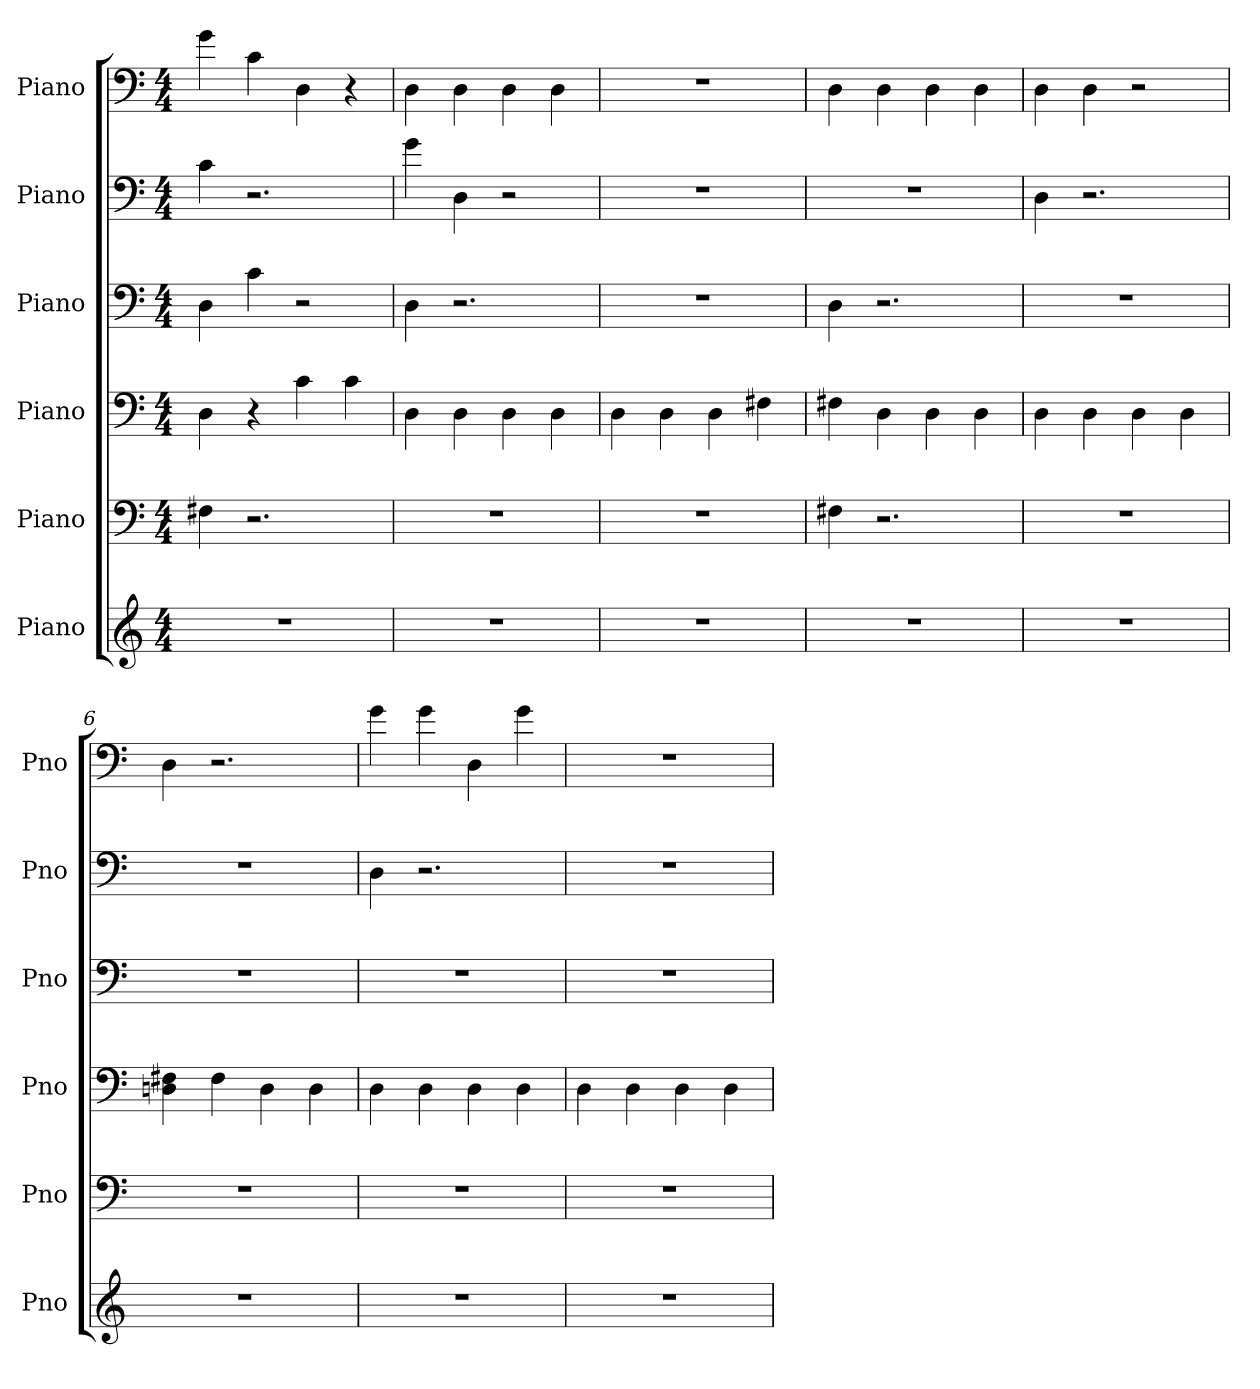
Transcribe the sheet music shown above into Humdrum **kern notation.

**kern	**kern	**kern	**kern	**kern	**kern
*part6	*part5	*part4	*part3	*part2	*part1
*staff6	*staff5	*staff4	*staff3	*staff2	*staff1
*I"Piano	*I"Piano	*I"Piano	*I"Piano	*I"Piano	*I"Piano
*I'Pno	*I'Pno	*I'Pno	*I'Pno	*I'Pno	*I'Pno
*clefG2	*clefF4	*clefF4	*clefF4	*clefF4	*clefF4
*k[]	*k[]	*k[]	*k[]	*k[]	*k[]
*M4/4	*M4/4	*M4/4	*M4/4	*M4/4	*M4/4
=1	=1	=1	=1	=1	=1
1r	4F#X\	4D\	4D\	4c\	4g\
.	2.r	4r	4c\	2.r	4c\
.	.	4c\	2r	.	4D\
.	.	4c\	.	.	4r
=2	=2	=2	=2	=2	=2
1r	1r	4D\	4D\	4g\	4D\
.	.	4D\	2.r	4D\	4D\
.	.	4D\	.	2r	4D\
.	.	4D\	.	.	4D\
=3	=3	=3	=3	=3	=3
1r	1r	4D\	1r	1r	1r
.	.	4D\	.	.	.
.	.	4D\	.	.	.
.	.	4F#X\	.	.	.
=4	=4	=4	=4	=4	=4
1r	4F#X\	4F#X\	4D\	1r	4D\
.	2.r	4D\	2.r	.	4D\
.	.	4D\	.	.	4D\
.	.	4D\	.	.	4D\
=5	=5	=5	=5	=5	=5
1r	1r	4D\	1r	4D\	4D\
.	.	4D\	.	2.r	4D\
.	.	4D\	.	.	2r
.	.	4D\	.	.	.
=6	=6	=6	=6	=6	=6
1r	1r	4Dn\ 4F#X\	1r	1r	4D\
.	.	4F#\	.	.	2.r
.	.	4D\	.	.	.
.	.	4D\	.	.	.
=7	=7	=7	=7	=7	=7
1r	1r	4D\	1r	4D\	4g\
.	.	4D\	.	2.r	4g\
.	.	4D\	.	.	4D\
.	.	4D\	.	.	4g\
!!LO:LB:g=z
=8	=8	=8	=8	=8	=8
1r	1r	4D\	1r	1r	1r
.	.	4D\	.	.	.
.	.	4D\	.	.	.
.	.	4D\	.	.	.
=	=	=	=	=	=
*-	*-	*-	*-	*-	*-
